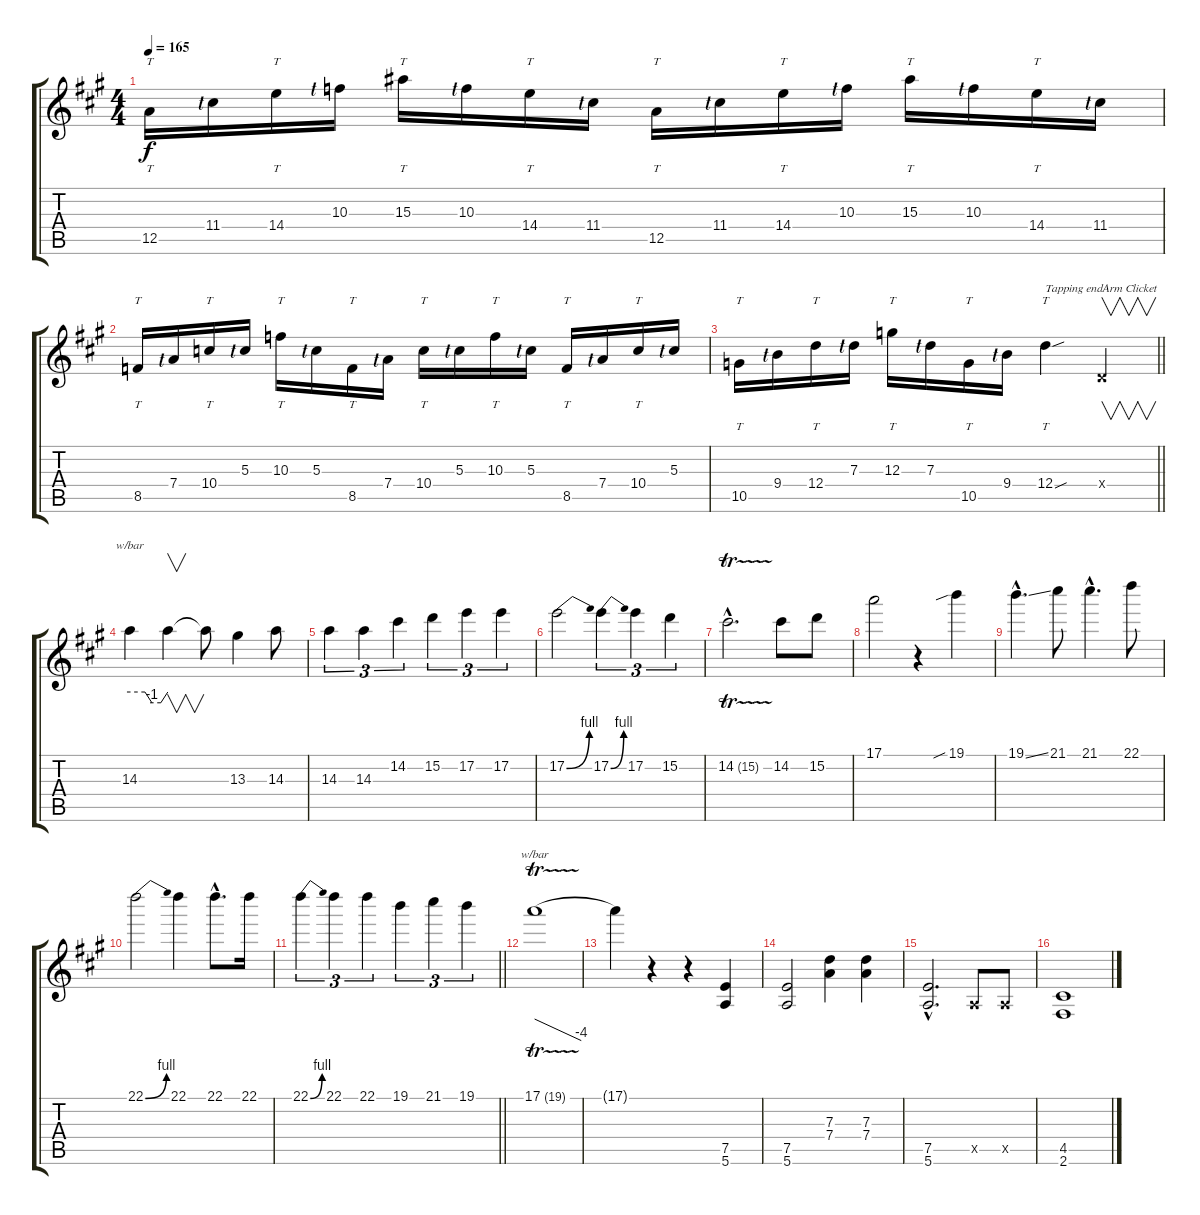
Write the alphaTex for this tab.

\track "" {instrument distortionguitar}
\staff {score tabs}
\tuning (E4 B3 G3 D3 A2 E2) {hide}
\ts (4 4)
\tempo 165
\clef g2
\ks a
12.5.16{tt dy f} 11.4{lf 1}.16 14.4.16{tt} 10.3{lf 1}.16 15.3.16{tt} 10.3{lf 1}.16 14.4.16{tt} 11.4{lf 1}.16 12.5.16{tt} 11.4{lf 1}.16 14.4.16{tt} 10.3{lf 1}.16 15.3.16{tt} 10.3{lf 1}.16 14.4.16{tt} 11.4{lf 1}.16 |
8.5.16{tt} 7.4{lf 1}.16 10.4.16{tt} 5.3{lf 1}.16 10.3.16{tt} 5.3{lf 1}.16 8.5.16{tt} 7.4{lf 1}.16 10.4.16{tt} 5.3{lf 1}.16 10.3.16{tt} 5.3{lf 1}.16 8.5.16{tt} 7.4{lf 1}.16 10.4.16{tt} 5.3{lf 1}.16 |
\barLineRight lightlight
10.5.16{tt} 9.4{lf 1}.16 12.4.16{tt} 7.3{lf 1}.16 12.3.16{tt} 7.3{lf 1}.16 10.5.16{tt} 9.4{lf 1}.16 12.4{sou}.4{tt txt "Tapping end"} 0.4{x}.4{v txt "Arm Clicket"} |
14.3.4{tbe (custom default 0 0 24 0 35 -4 49 -4 60 0)} 14.3{t}.4{v} 14.3{t}.8 13.3.4 14.3.8 |
14.3.4{tu (3 2)} 14.3.4{tu (3 2)} 14.2.4{tu (3 2)} 15.2.4{tu (3 2)} 17.2.4{tu (3 2)} 17.2.4{tu (3 2)} |
17.2{be (bend 0 0 60 4)}.2 17.2{be (bend 0 0 60 4)}.4{tu (3 2)} 17.2.4{tu (3 2)} 15.2.4{tu (3 2)} |
14.2{tr (15 16) hac}.2{d} 14.2.8 15.2.8 |
17.1.2 r.4 19.1{sib}.4 |
19.1{ss hac}.4{d} 21.1.8 21.1{hac}.4{d} 22.1.8 |
22.1{be (bend 0 0 60 4)}.2 22.1.4 22.1{hac}.8{d} 22.1.16 |
\barLineRight lightlight
22.1{be (bend 0 0 60 4)}.4{tu (3 2)} 22.1.4{tu (3 2)} 22.1.4{tu (3 2)} 19.1.4{tu (3 2)} 21.1.4{tu (3 2)} 19.1.4{tu (3 2)} |
17.1{tr (19 16)}.1{tbe (dive default 0 0 60 -16)} |
17.1{t}.4 r.4 r.4 (7.5 5.6).4 |
(7.5 5.6).2 (7.3 7.4).4 (7.3 7.4).4 |
(7.5{hac} 5.6{hac}).2{d} 0.5{x}.8 0.5{x}.8 |
(4.5{ss} 2.6{ss}).1
